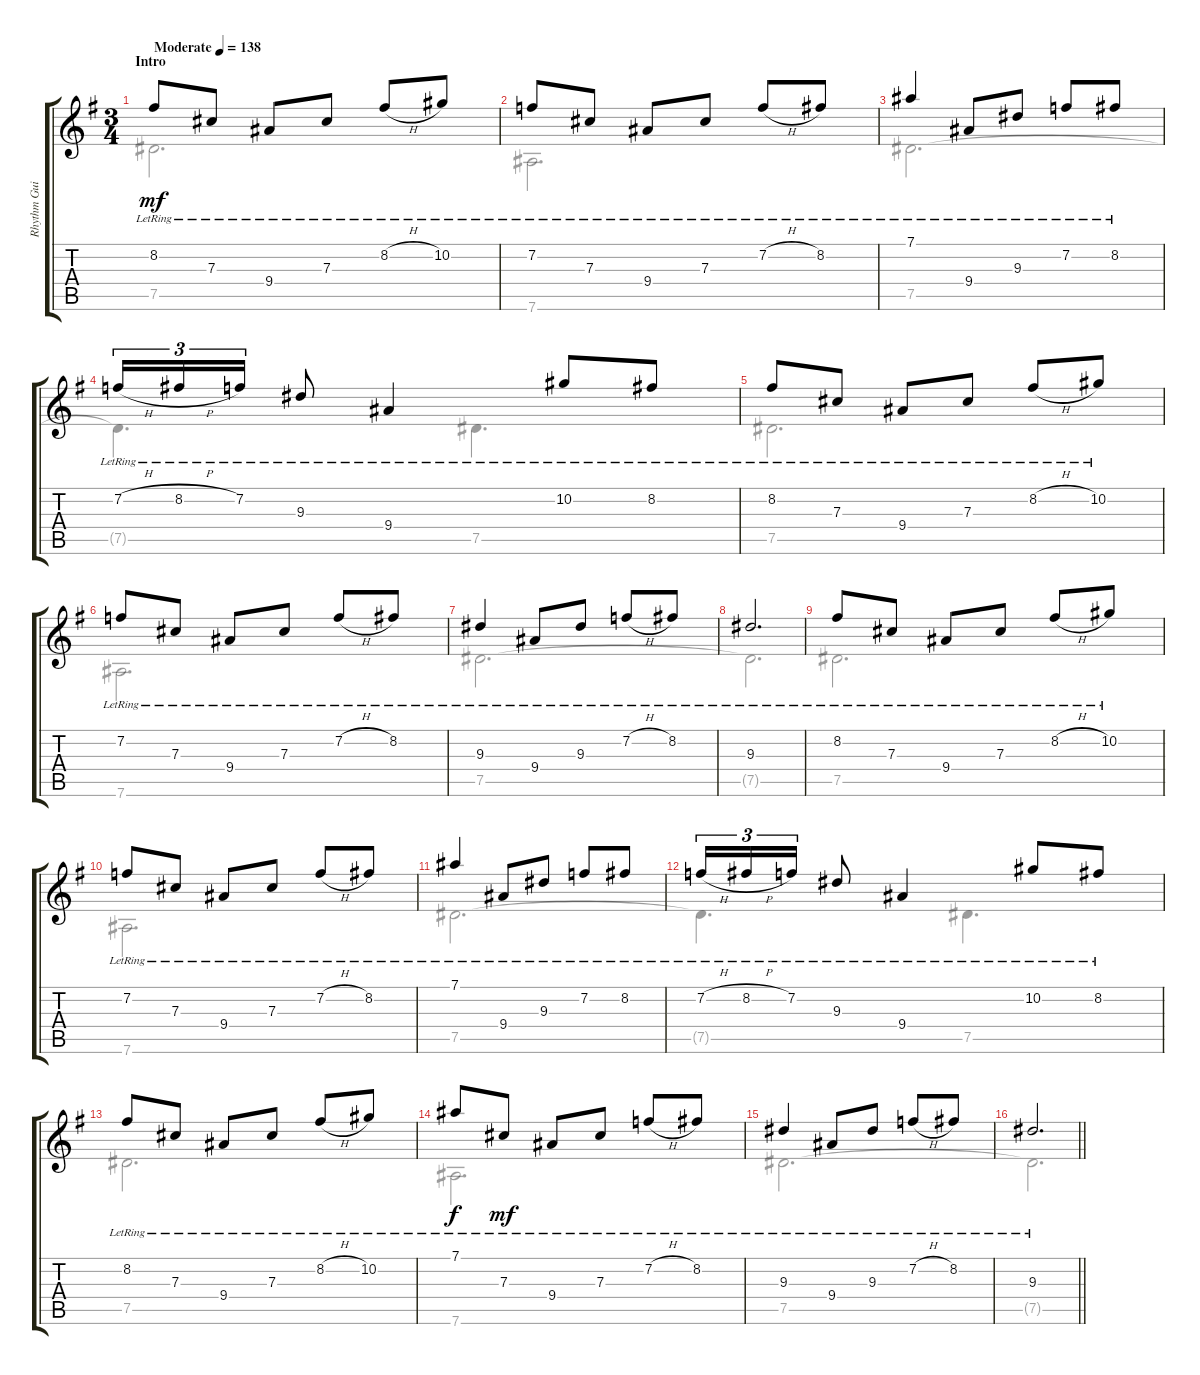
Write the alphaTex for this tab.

\track ("Rhythm Guitar I (Marcus Siepen)" "Rhythm Gui") {instrument acousticguitarsteel}
\staff {score tabs}
\tuning (Eb4 Bb3 Gb3 Db3 Ab2 Eb2) {hide}
\voice
\ts (3 4)
\section ("" "Intro")
\tempo (138 "Moderate")
\clef g2
\ks eminor
8.2{lr}.8{dy mf instrument acousticguitarsteel} 7.3{lr}.8 9.4{lr}.8 7.3{lr}.8 8.2{h lr}.8 10.2{lr}.8 |
7.2{lr}.8 7.3{lr}.8 9.4{lr}.8 7.3{lr}.8 7.2{h lr}.8 8.2{lr}.8 |
7.1{lr}.4 9.4{lr}.8 9.3{lr}.8 7.2{lr}.8 8.2{lr}.8 |
7.2{h lr}.16{tu (3 2)} 8.2{h lr}.16{tu (3 2)} 7.2{lr}.16{tu (3 2)} 9.3{lr}.8 9.4{lr}.4 10.2{lr}.8 8.2{lr}.8 |
8.2{lr}.8 7.3{lr}.8 9.4{lr}.8 7.3{lr}.8 8.2{h lr}.8 10.2{lr}.8 |
7.2{lr}.8 7.3{lr}.8 9.4{lr}.8 7.3{lr}.8 7.2{h lr}.8 8.2{lr}.8 |
9.3{lr}.4 9.4{lr}.8 9.3{lr}.8 7.2{h lr}.8 8.2{lr}.8 |
9.3{lr}.2{d} |
8.2{lr}.8 7.3{lr}.8 9.4{lr}.8 7.3{lr}.8 8.2{h lr}.8 10.2{lr}.8 |
7.2{lr}.8 7.3{lr}.8 9.4{lr}.8 7.3{lr}.8 7.2{h lr}.8 8.2{lr}.8 |
7.1{lr}.4 9.4{lr}.8 9.3{lr}.8 7.2{lr}.8 8.2{lr}.8 |
7.2{h lr}.16{tu (3 2)} 8.2{h lr}.16{tu (3 2)} 7.2{lr}.16{tu (3 2)} 9.3{lr}.8 9.4{lr}.4 10.2{lr}.8 8.2{lr}.8 |
8.2{lr}.8 7.3{lr}.8 9.4{lr}.8 7.3{lr}.8 8.2{h lr}.8 10.2{lr}.8 |
7.1{lr}.8{dy f} 7.3{lr}.8{dy mf} 9.4{lr}.8 7.3{lr}.8 7.2{h lr}.8 8.2{lr}.8 |
9.3{lr}.4 9.4{lr}.8 9.3{lr}.8 7.2{h lr}.8 8.2{lr}.8 |
\barLineRight lightlight
9.3{lr}.2{d}
\voice
\clef g2
\ottava regular
\simile none
\ks eminor
7.5.2{d dy mf} |
7.6.2{d} |
7.5.2{d} |
7.5{t}.4{d} 7.5.4{d} |
7.5.2{d} |
7.6.2{d} |
7.5.2{d} |
7.5{t}.2{d} |
7.5.2{d} |
7.6.2{d} |
7.5.2{d} |
7.5{t}.4{d} 7.5.4{d} |
7.5.2{d} |
7.6.2{d} |
7.5.2{d} |
\barLineRight lightlight
7.5{t}.2{d}
